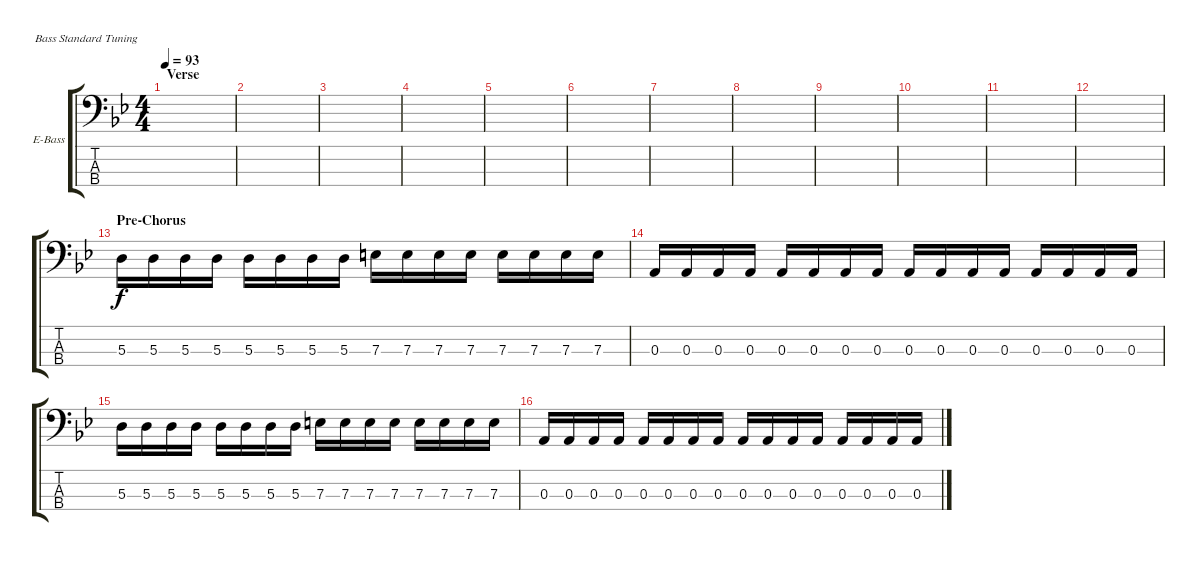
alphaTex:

\defaultSystemsLayout 4
\bracketExtendMode groupsimilarinstruments
\firstSystemTrackNameOrientation horizontal
\otherSystemsTrackNameOrientation horizontal
\track ("Electric Bass" "E-Bass") {instrument electricbassfinger}
\staff {score tabs}
\tuning (G2 D2 A1 E1)
\ts (4 4)
\section ("" "Verse")
\tempo 93
\clef f4
\ks bb
|
|
|
|
|
|
|
|
|
|
|
|
\section ("" "Pre-Chorus")
5.3.16 5.3.16 5.3.16 5.3.16 5.3.16 5.3.16 5.3.16 5.3.16 7.3.16 7.3.16 7.3.16 7.3.16 7.3.16 7.3.16 7.3.16 7.3.16 |
0.3.16 0.3.16 0.3.16 0.3.16 0.3.16 0.3.16 0.3.16 0.3.16 0.3.16 0.3.16 0.3.16 0.3.16 0.3.16 0.3.16 0.3.16 0.3.16 |
5.3.16 5.3.16 5.3.16 5.3.16 5.3.16 5.3.16 5.3.16 5.3.16 7.3.16 7.3.16 7.3.16 7.3.16 7.3.16 7.3.16 7.3.16 7.3.16 |
0.3.16 0.3.16 0.3.16 0.3.16 0.3.16 0.3.16 0.3.16 0.3.16 0.3.16 0.3.16 0.3.16 0.3.16 0.3.16 0.3.16 0.3.16 0.3.16
